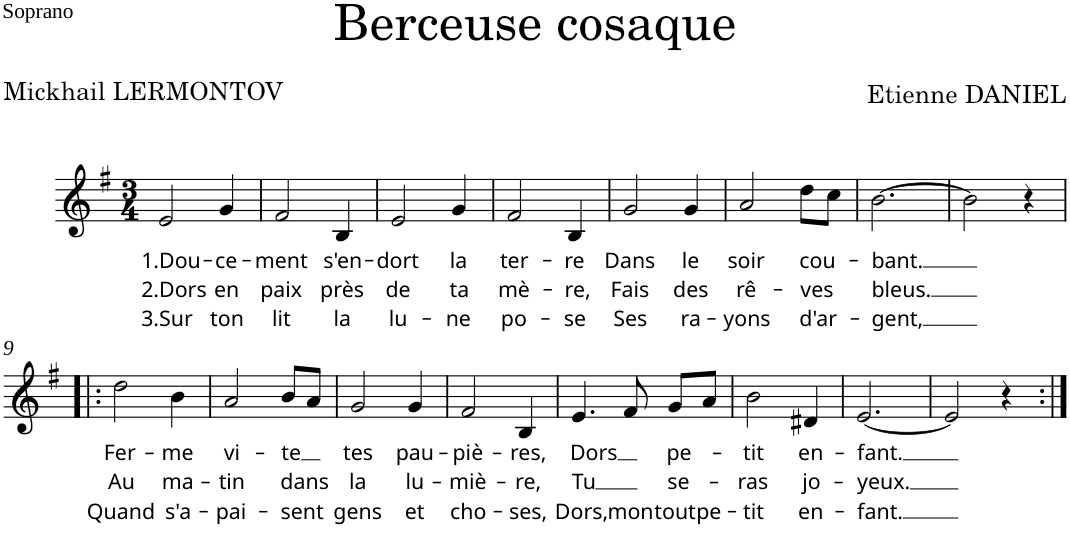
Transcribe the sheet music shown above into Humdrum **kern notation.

**kern	**text	**text	**text
*part1	*part1	*part1	*part1
*staff1	*staff1	*staff1	*staff1
*I"Soprano	*	*	*
*I'Sop.	*	*	*
*clefG2	*	*	*
*k[f#]	*	*	*
*e:	*	*	*
*M3/4	*	*	*
=1	=1	=1	=1
!	!LO:LY:b	!LO:LY:b	!LO:LY:b
2e/	1.Dou-	2.Dors	3.Sur
!	!LO:LY:b	!LO:LY:b	!LO:LY:b
4g/	-ce-	en	ton
=2	=2	=2	=2
!	!LO:LY:b	!LO:LY:b	!LO:LY:b
2f#/	-ment	paix	lit
!	!LO:LY:b	!LO:LY:b	!LO:LY:b
4B/	s'en-	près	la
=3	=3	=3	=3
!	!LO:LY:b	!LO:LY:b	!LO:LY:b
2e/	-dort	de	lu-
!	!LO:LY:b	!LO:LY:b	!LO:LY:b
4g/	la	ta	-ne
=4	=4	=4	=4
!	!LO:LY:b	!LO:LY:b	!LO:LY:b
2f#/	ter-	mè-	po-
!	!LO:LY:b	!LO:LY:b	!LO:LY:b
4B/	-re	-re,	-se
=5	=5	=5	=5
!	!LO:LY:b	!LO:LY:b	!LO:LY:b
2g/	Dans	Fais	Ses
!	!LO:LY:b	!LO:LY:b	!LO:LY:b
4g/	le	des	ra-
=6	=6	=6	=6
!	!LO:LY:b	!LO:LY:b	!LO:LY:b
2a/	soir	rê-	-yons
!	!LO:LY:b	!LO:LY:b	!LO:LY:b
8dd\L	cou-	-ves	d'ar-
8cc\J	.	.	.
=7	=7	=7	=7
!	!LO:LY:b	!LO:LY:b	!LO:LY:b
[2.b\	-bant.	bleus.	-gent,
=8	=8	=8	=8
2b\]	.	.	.
4r	.	.	.
!!LO:LB:g=z
=9!|:	=9!|:	=9!|:	=9!|:
!	!LO:LY:b	!LO:LY:b	!LO:LY:b
2dd\	Fer-	Au	Quand
!	!LO:LY:b	!LO:LY:b	!LO:LY:b
4b\	-me	ma-	s'a-
=10	=10	=10	=10
!	!LO:LY:b	!LO:LY:b	!LO:LY:b
2a/	vi-	-tin	-pai-
!	!LO:LY:b	!LO:LY:b	!LO:LY:b
8b/L	-te	dans	-sent
8a/J	.	.	.
=11	=11	=11	=11
!	!LO:LY:b	!LO:LY:b	!LO:LY:b
2g/	tes	la	gens
!	!LO:LY:b	!LO:LY:b	!LO:LY:b
4g/	pau-	lu-	et
=12	=12	=12	=12
!	!LO:LY:b	!LO:LY:b	!LO:LY:b
2f#/	-piè-	-miè-	cho-
!	!LO:LY:b	!LO:LY:b	!LO:LY:b
4B/	-res,	-re,	-ses,
=13	=13	=13	=13
!	!LO:LY:b	!LO:LY:b	!LO:LY:b
4.e/	Dors	Tu	Dors,
!	!	!	!LO:LY:b
8f#/	.	.	mon
!	!LO:LY:b	!LO:LY:b	!LO:LY:b
8g/L	pe-	se-	tout
!	!	!	!LO:LY:b
8a/J	.	.	pe-
=14	=14	=14	=14
!	!LO:LY:b	!LO:LY:b	!LO:LY:b
2b\	-tit	-ras	-tit
!	!LO:LY:b	!LO:LY:b	!LO:LY:b
4d#X/	en-	jo-	en-
=15	=15	=15	=15
!	!LO:LY:b	!LO:LY:b	!LO:LY:b
[2.e/	-fant.	-yeux.	-fant.
=16	=16	=16	=16
2e/]	.	.	.
4r	.	.	.
=:|!	=:|!	=:|!	=:|!
*-	*-	*-	*-
